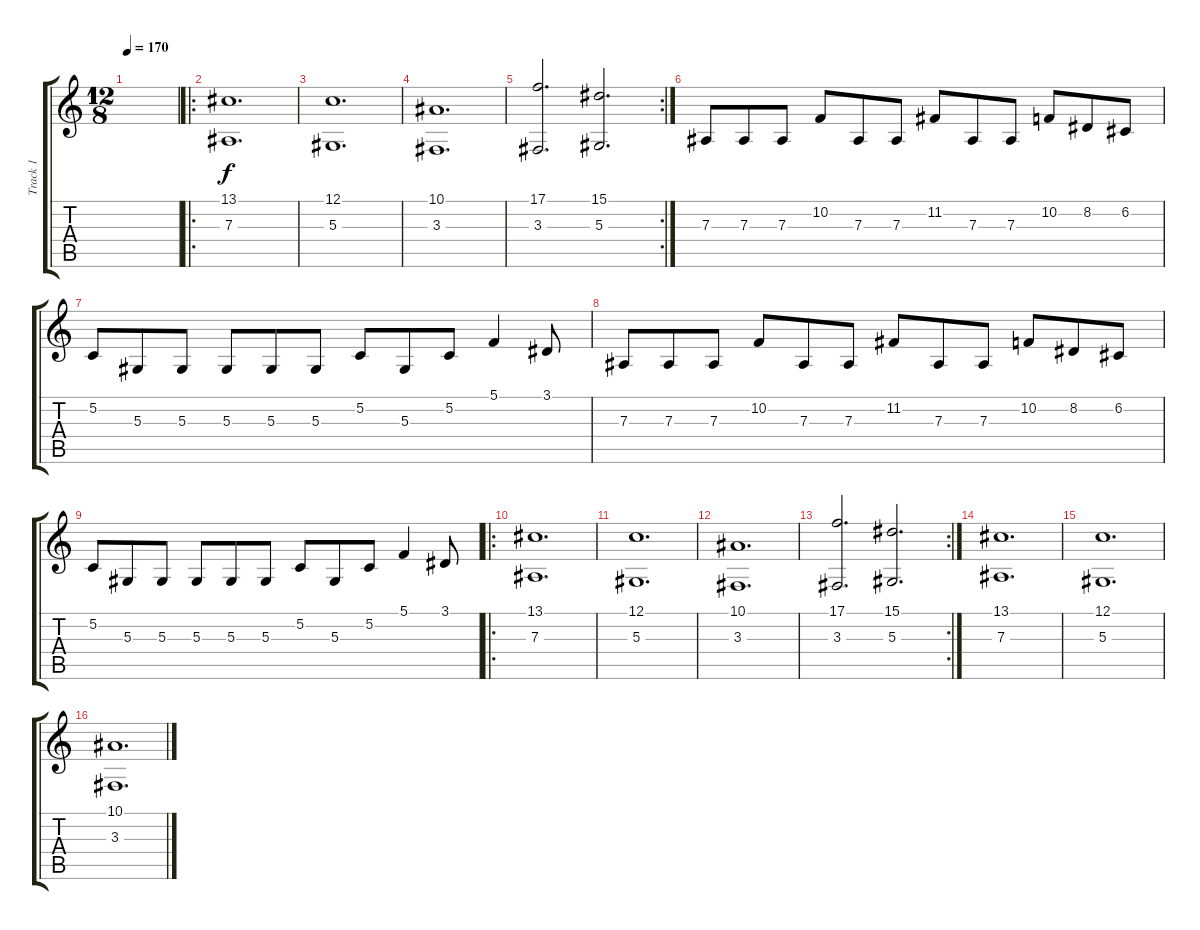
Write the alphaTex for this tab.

\track ("Track 1" "Track 1") {instrument pad1newage}
\staff {score tabs}
\tuning (C4 G3 Eb3 Bb2 F2 C2) {hide}
\ts (12 8)
\tempo 170
\clef g2
\ks c
|
\ro
(13.1 7.3).1{d volume 11} |
(12.1 5.3).1{d} |
(10.1 3.3).1{d} |
\rc 2
(17.1 3.3).2{d} (15.1 5.3).2{d} |
7.3.8{volume 16} 7.3.8 7.3.8 10.2.8 7.3.8 7.3.8 11.2.8 7.3.8 7.3.8 10.2.8 8.2.8 6.2.8 |
5.2.8 5.3.8 5.3.8 5.3.8 5.3.8 5.3.8 5.2.8 5.3.8 5.2.8 5.1.4 3.1.8 |
7.3.8 7.3.8 7.3.8 10.2.8 7.3.8 7.3.8 11.2.8 7.3.8 7.3.8 10.2.8 8.2.8 6.2.8 |
5.2.8 5.3.8 5.3.8 5.3.8 5.3.8 5.3.8 5.2.8 5.3.8 5.2.8 5.1.4 3.1.8 |
\ro
(13.1 7.3).1{d volume 11} |
(12.1 5.3).1{d} |
(10.1 3.3).1{d} |
\rc 2
(17.1 3.3).2{d} (15.1 5.3).2{d} |
(13.1 7.3).1{d volume 11} |
(12.1 5.3).1{d} |
(10.1 3.3).1{d}
